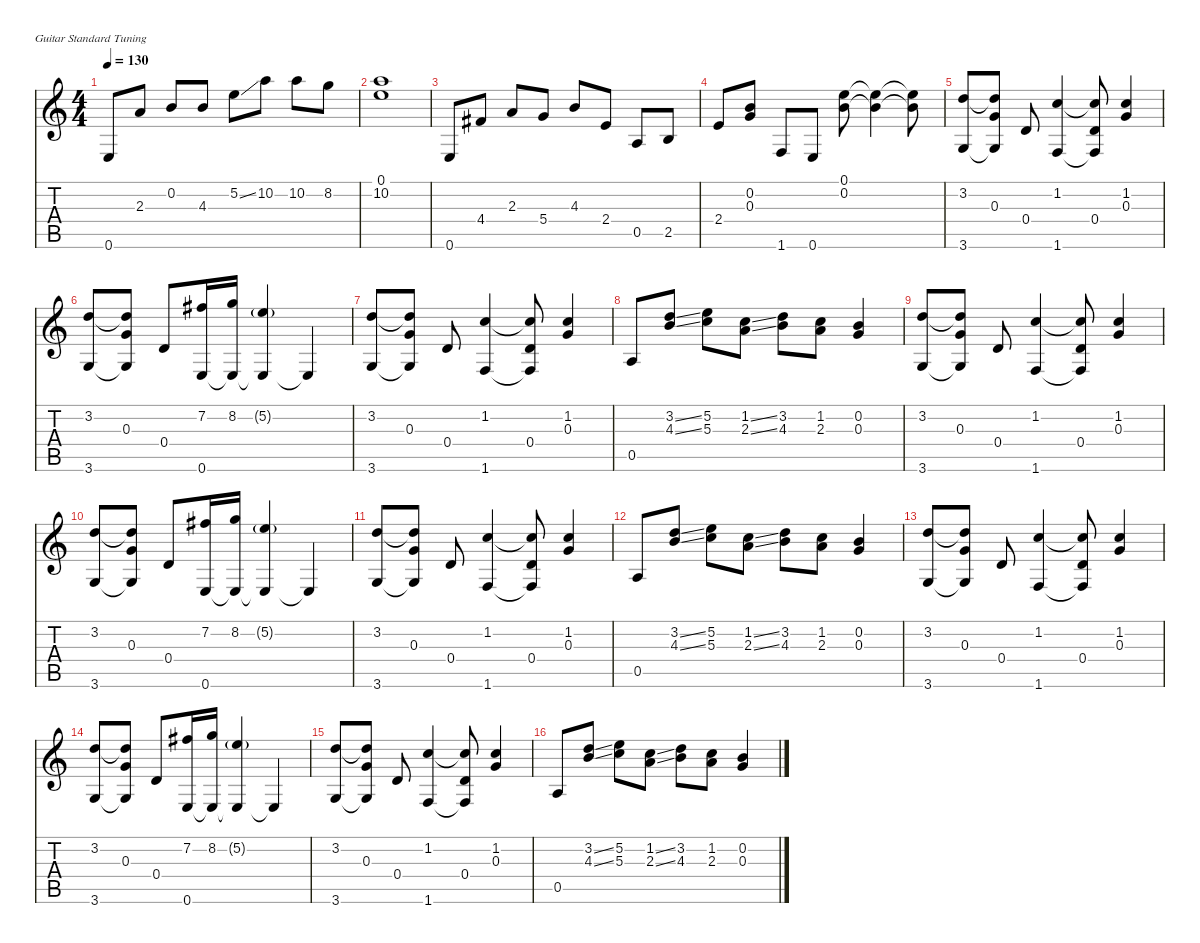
\defaultSystemsLayout 4
\hideDynamics
\bracketExtendMode nobrackets
\singleTrackTrackNamePolicy hidden
\multiTrackTrackNamePolicy hidden
\firstSystemTrackNameMode fullname
\firstSystemTrackNameOrientation horizontal
\otherSystemsTrackNameOrientation horizontal
\track ("Guitar 1" "dist.guit.") {instrument distortionguitar}
\staff {score tabs}
\tuning (E4 B3 G3 D3 A2 E2)
\ts (4 4)
\tempo 130
\clef g2
\ks c
0.6.8{dy f beam Up} 2.3.8{beam Up} 0.2.8{beam Up} 4.3.8{beam Up} 5.2{ss}.8{beam Down} 10.2.8{beam Down} 10.2.8{beam Down} 8.2.8{beam Down} |
(0.1 10.2).1{beam Down} |
0.6.8{beam Up} 4.4{acc #}.8{beam Up} 2.3.8{beam Up} 5.4.8{beam Up} 4.3.8{beam Up} 2.4.8{beam Up} 0.5.8{beam Up} 2.5.8{beam Up} |
2.4.8{beam Up} (0.2 0.3).8{beam Up} 1.6.8{beam Up} 0.6.8{beam Up} (0.1 0.2).8{beam Down} (0.1{t} 0.2{t}).4{beam Down} (0.1{t} 0.2{t}).8{beam Down} |
(3.2 3.6).8{beam Up} (3.2{t} 0.3 3.6{t}).8{beam Up} 0.4.8{beam Up} (1.2 1.6).4{beam Up} (1.2{t} 0.4 1.6{t}).8{beam Up} (1.2 0.3).4{beam Up} |
(3.2 3.6).8{beam Up} (3.2{t} 0.3 3.6{t}).8{beam Up} 0.4.8{beam Up} (7.2{acc #} 0.6).16{beam Up} (8.2 0.6{t}).16{beam Up} (5.2{g} 0.6{t}).4{beam Up} 0.6{t}.4{beam Up} |
(3.2 3.6).8{beam Up} (3.2{t} 0.3 3.6{t}).8{beam Up} 0.4.8{beam Up} (1.2 1.6).4{beam Up} (1.2{t} 0.4 1.6{t}).8{beam Up} (1.2 0.3).4{beam Up} |
0.5.8{beam Up} (3.2{ss} 4.3{ss}).8{beam Up} (5.2 5.3).8{beam Down} (1.2{ss} 2.3{ss}).8{beam Down} (3.2 4.3).8{beam Down} (1.2 2.3).8{beam Down} (0.2 0.3).4{beam Up} |
(3.2 3.6).8{beam Up} (3.2{t} 0.3 3.6{t}).8{beam Up} 0.4.8{beam Up} (1.2 1.6).4{beam Up} (1.2{t} 0.4 1.6{t}).8{beam Up} (1.2 0.3).4{beam Up} |
(3.2 3.6).8{beam Up} (3.2{t} 0.3 3.6{t}).8{beam Up} 0.4.8{beam Up} (7.2{acc #} 0.6).16{beam Up} (8.2 0.6{t}).16{beam Up} (5.2{g} 0.6{t}).4{beam Up} 0.6{t}.4{beam Up} |
(3.2 3.6).8{beam Up} (3.2{t} 0.3 3.6{t}).8{beam Up} 0.4.8{beam Up} (1.2 1.6).4{beam Up} (1.2{t} 0.4 1.6{t}).8{beam Up} (1.2 0.3).4{beam Up} |
0.5.8{beam Up} (3.2{ss} 4.3{ss}).8{beam Up} (5.2 5.3).8{beam Down} (1.2{ss} 2.3{ss}).8{beam Down} (3.2 4.3).8{beam Down} (1.2 2.3).8{beam Down} (0.2 0.3).4{beam Up} |
(3.2 3.6).8{beam Up} (3.2{t} 0.3 3.6{t}).8{beam Up} 0.4.8{beam Up} (1.2 1.6).4{beam Up} (1.2{t} 0.4 1.6{t}).8{beam Up} (1.2 0.3).4{beam Up} |
(3.2 3.6).8{beam Up} (3.2{t} 0.3 3.6{t}).8{beam Up} 0.4.8{beam Up} (7.2{acc #} 0.6).16{beam Up} (8.2 0.6{t}).16{beam Up} (5.2{g} 0.6{t}).4{beam Up} 0.6{t}.4{beam Up} |
(3.2 3.6).8{beam Up} (3.2{t} 0.3 3.6{t}).8{beam Up} 0.4.8{beam Up} (1.2 1.6).4{beam Up} (1.2{t} 0.4 1.6{t}).8{beam Up} (1.2 0.3).4{beam Up} |
0.5.8{beam Up} (3.2{ss} 4.3{ss}).8{beam Up} (5.2 5.3).8{beam Down} (1.2{ss} 2.3{ss}).8{beam Down} (3.2 4.3).8{beam Down} (1.2 2.3).8{beam Down} (0.2 0.3).4{beam Up}
